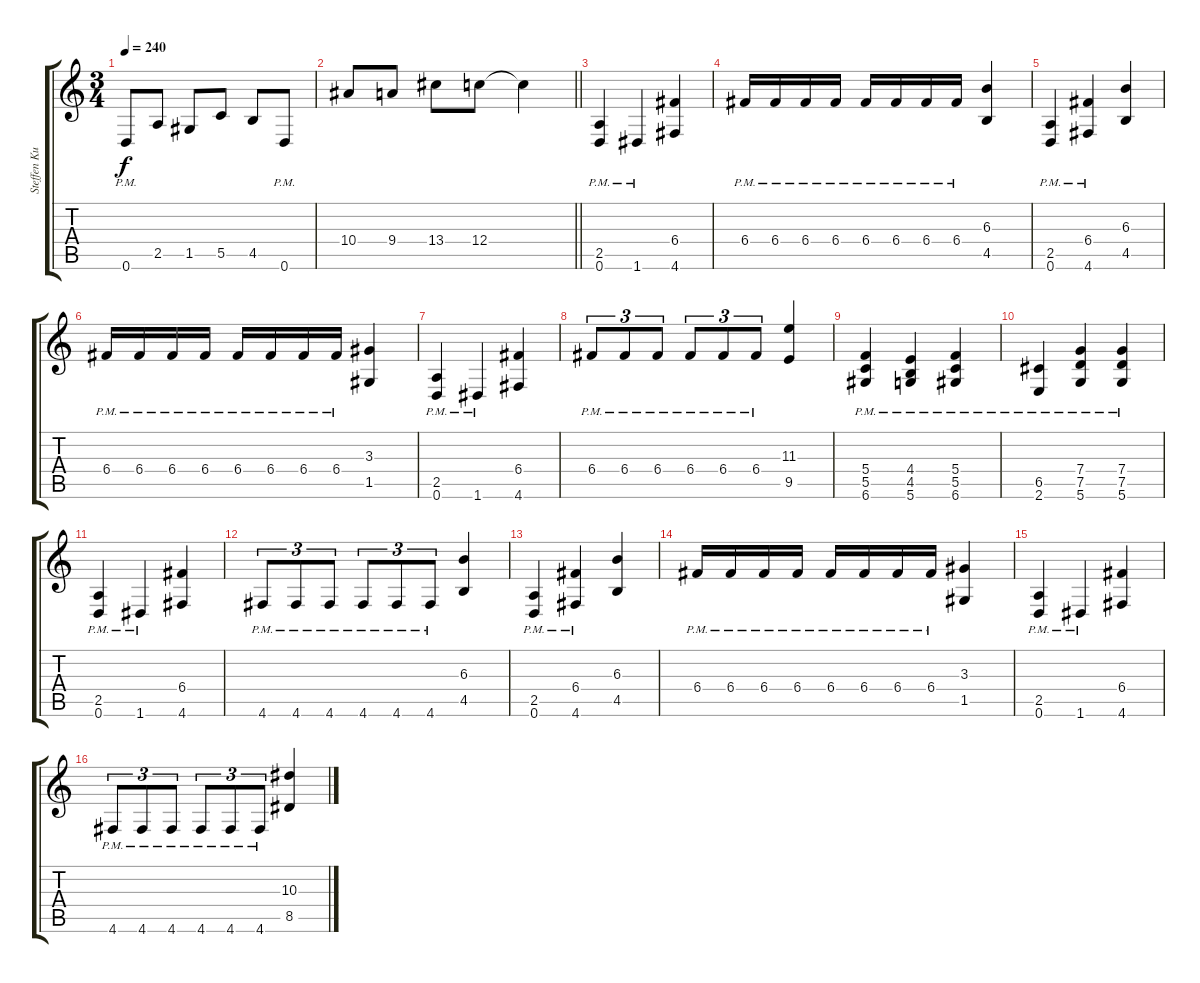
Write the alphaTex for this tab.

\track ("Steffen Kummerer  - guitar" "Steffen Ku") {instrument distortionguitar}
\staff {score tabs}
\tuning (D4 A3 F3 C3 G2 D2) {hide}
\ts (3 4)
\tempo 240
\clef g2
\ks c
0.6{pm}.8{dy f} 2.5.8 1.5.8 5.5.8 4.5.8 0.6{pm}.8 |
\barLineRight lightlight
10.4.8 9.4.8 13.4.8 12.4.8 12.4{t}.4 |
(2.5{pm} 0.6{pm}).4 1.6{pm}.4 (6.4 4.6).4 |
6.4{pm}.16 6.4{pm}.16 6.4{pm}.16 6.4{pm}.16 6.4{pm}.16 6.4{pm}.16 6.4{pm}.16 6.4{pm}.16 (6.3 4.5).4 |
(2.5{pm} 0.6{pm}).4 (6.4{pm} 4.6{pm}).4 (6.3 4.5).4 |
6.4{pm}.16 6.4{pm}.16 6.4{pm}.16 6.4{pm}.16 6.4{pm}.16 6.4{pm}.16 6.4{pm}.16 6.4{pm}.16 (3.3 1.5).4 |
(2.5{pm} 0.6{pm}).4 1.6{pm}.4 (6.4 4.6).4 |
6.4{pm}.8{tu (3 2)} 6.4{pm}.8{tu (3 2)} 6.4{pm}.8{tu (3 2)} 6.4{pm}.8{tu (3 2)} 6.4{pm}.8{tu (3 2)} 6.4{pm}.8{tu (3 2)} (11.3 9.5).4 |
(5.4{pm} 5.5{pm} 6.6{pm}).4 (4.4{pm} 4.5{pm} 5.6{pm}).4 (5.4{pm} 5.5{pm} 6.6{pm}).4 |
(6.5{pm} 2.6{pm}).4 (7.4{pm} 7.5{pm} 5.6{pm}).4 (7.4{pm} 7.5{pm} 5.6{pm}).4 |
(2.5{pm} 0.6{pm}).4 1.6{pm}.4 (6.4 4.6).4 |
4.6{pm}.8{tu (3 2)} 4.6{pm}.8{tu (3 2)} 4.6{pm}.8{tu (3 2)} 4.6{pm}.8{tu (3 2)} 4.6{pm}.8{tu (3 2)} 4.6{pm}.8{tu (3 2)} (6.3 4.5).4 |
(2.5{pm} 0.6{pm}).4 (6.4{pm} 4.6{pm}).4 (6.3 4.5).4 |
6.4{pm}.16 6.4{pm}.16 6.4{pm}.16 6.4{pm}.16 6.4{pm}.16 6.4{pm}.16 6.4{pm}.16 6.4{pm}.16 (3.3 1.5).4 |
(2.5{pm} 0.6{pm}).4 1.6{pm}.4 (6.4 4.6).4 |
4.6{pm}.8{tu (3 2)} 4.6{pm}.8{tu (3 2)} 4.6{pm}.8{tu (3 2)} 4.6{pm}.8{tu (3 2)} 4.6{pm}.8{tu (3 2)} 4.6{pm}.8{tu (3 2)} (10.3 8.5).4
